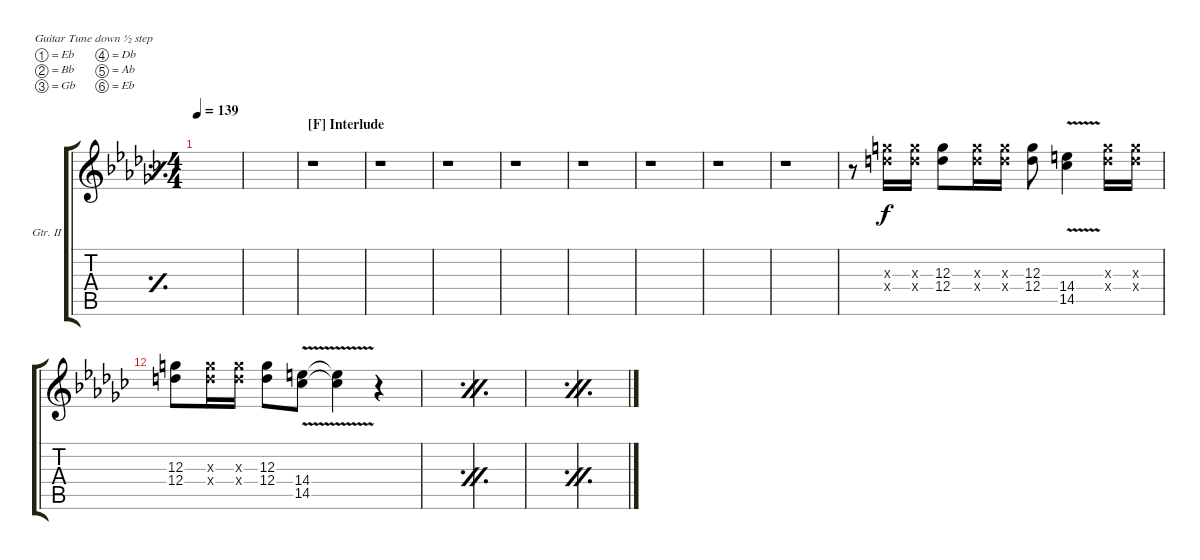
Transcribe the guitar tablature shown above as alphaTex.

\bracketExtendMode groupsimilarinstruments
\firstSystemTrackNameOrientation horizontal
\otherSystemsTrackNameOrientation horizontal
\defaultBarNumberDisplay FirstOfSystem
\track ("Electric Guitar II" "Gtr. II") {instrument distortionguitar}
\staff {score tabs}
\tuning (Eb4 Bb3 Gb3 Db3 Ab2 Eb2)
\displaytranspose 13
\ts (4 4)
\tempo 139
\clef g2
\simile simple
\ks gb
|
|
\section ("F" "Interlude")
r.1 |
r.1 |
r.1 |
r.1 |
r.1 |
r.1 |
r.1 |
r.1 |
r.8 (12.4{x} 12.3{x}).16 (12.3{x} 12.4{x}).16 (12.4 12.3).8 (12.4{x} 12.3{x}).16 (12.4{x} 12.3{x}).16 (12.3 12.4).8 (14.4{v} 14.5{v}).4 (12.4{x} 12.3{x}).16 (12.3{x} 12.4{x}).16 |
(12.4 12.3).8 (12.3{x} 12.4{x}).16 (12.4{x} 12.3{x}).16 (12.3 12.4).8 (14.4{v} 14.5{v}).8 (14.5{v t} 14.4{v t}).4 r.4 |
\simile firstofdouble
|
\simile secondofdouble
|
\simile firstofdouble
|
\simile secondofdouble
